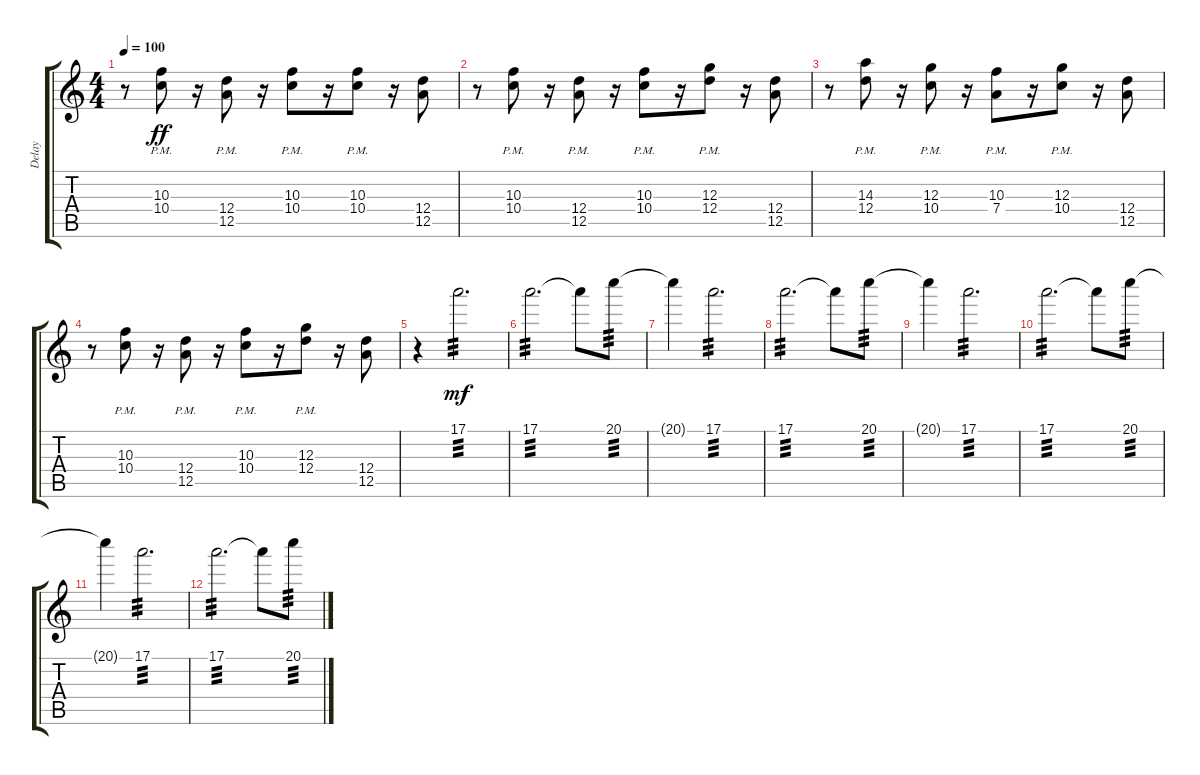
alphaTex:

\track ("Delay" "Delay") {instrument electricguitarclean}
\staff {score tabs}
\tuning (E4 B3 G3 D3 A2 E2) {hide}
\ts (4 4)
\tempo 100
\clef g2
\ks c
r.8{dy ff} (10.3{pm} 10.4{pm}).8 r.16 (12.4{pm} 12.5{pm}).8 r.16 (10.3{pm} 10.4{pm}).8 r.16 (10.3{pm} 10.4{pm}).8 r.16 (12.4 12.5).8 |
r.8 (10.3{pm} 10.4{pm}).8 r.16 (12.4{pm} 12.5{pm}).8 r.16 (10.3{pm} 10.4{pm}).8 r.16 (12.3{pm} 12.4{pm}).8 r.16 (12.4 12.5).8 |
r.8 (14.3{pm} 12.4{pm}).8 r.16 (12.3{pm} 10.4{pm}).8 r.16 (10.3{pm} 7.4{pm}).8 r.16 (12.3{pm} 10.4{pm}).8 r.16 (12.4 12.5).8 |
r.8 (10.3{pm} 10.4{pm}).8 r.16 (12.4{pm} 12.5{pm}).8 r.16 (10.3{pm} 10.4{pm}).8 r.16 (12.3{pm} 12.4{pm}).8 r.16 (12.4 12.5).8 |
r.4 17.1.2{d tp 3 dy mf} |
17.1.2{d tp 3} 17.1{t}.8 20.1.8{tp 3} |
20.1{t}.4 17.1.2{d tp 3} |
17.1.2{d tp 3} 17.1{t}.8 20.1.8{tp 3} |
20.1{t}.4 17.1.2{d tp 3} |
17.1.2{d tp 3} 17.1{t}.8 20.1.8{tp 3} |
20.1{t}.4 17.1.2{d tp 3} |
17.1.2{d tp 3} 17.1{t}.8 20.1.8{tp 3}
